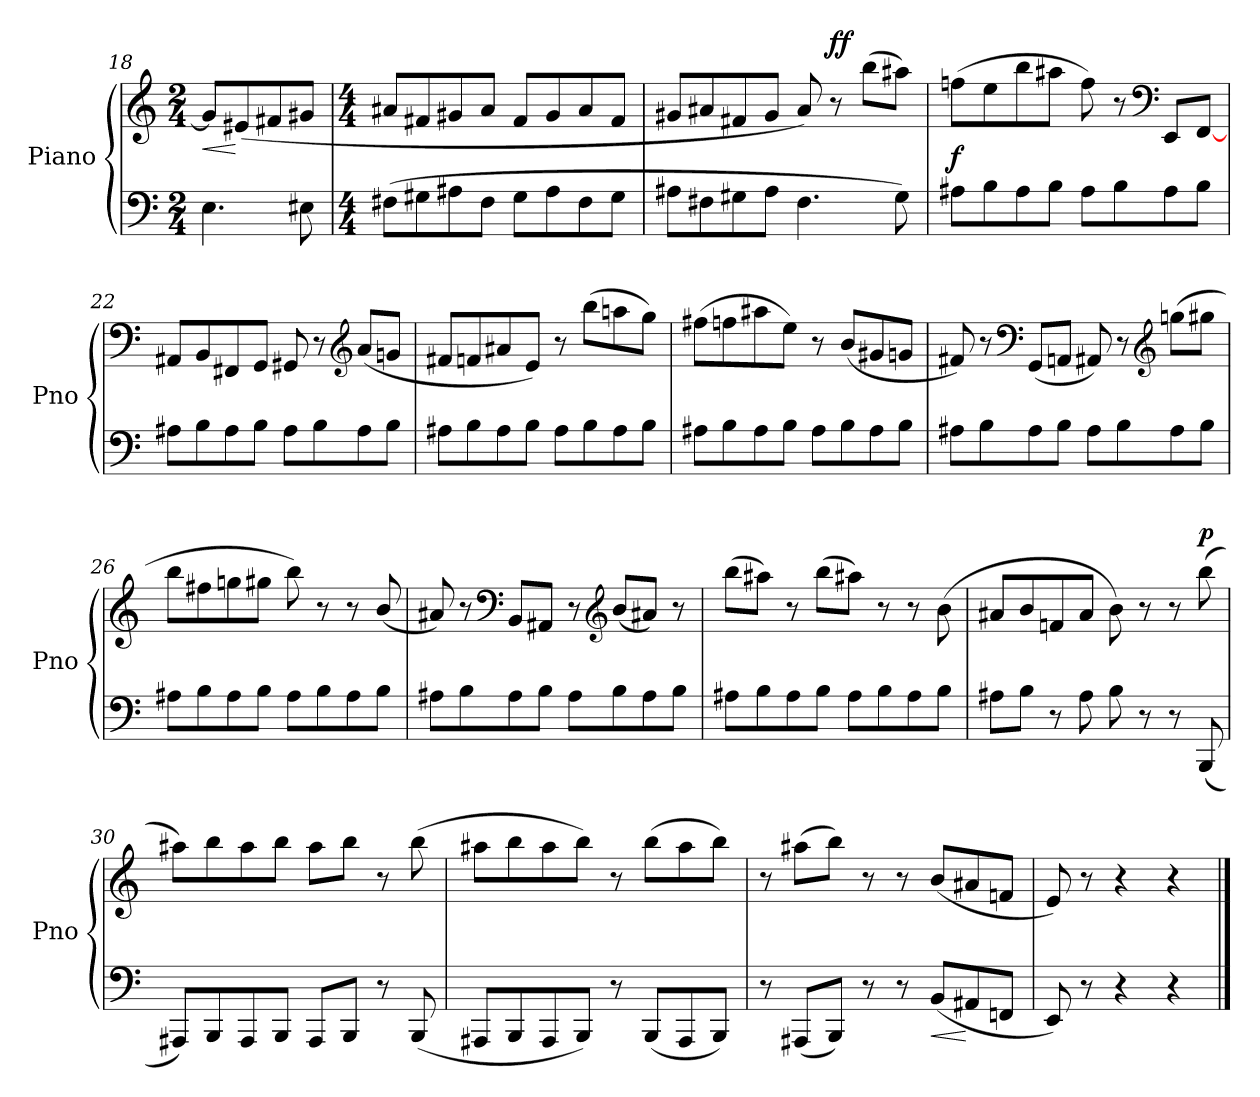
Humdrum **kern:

**kern	**dynam	**kern	**dynam
*part2	*part2	*part1	*part1
*staff2	*staff2	*staff1	*staff1
*I"Piano	*	*I"Piano	*
*I'Pno	*	*I'Pno	*
*clefF4	*	*clefG2	*
*M2/4	*	*M2/4	*
=18	=18	=18	=18
!	!	!	!LO:HP:b
4.E\	.	8g/L]	<
.	.	(8e#X/	[
.	.	8f#X/	.
8E#X\	.	8g#X/J	.
=19	=19	=19	=19
*M4/4	*	*M4/4	*
(8F#X\L	.	8a#X/L	.
8G#X\	.	8f#X/	.
8A#X\	.	8g#X/	.
8F#\J	.	8a#/J	.
8G#\L	.	8f#/L	.
8A#\	.	8g#/	.
8F#\	.	8a#/	.
8G#\J	.	8f#/J	.
=20	=20	=20	=20
8A#X\L	.	8g#X/L	.
8F#X\	.	8a#X/	.
8G#X\	.	8f#X/	.
8A#\J	.	8g#/J	.
4.F#\	.	8a#/)	.
!	!	!	!LO:DY:a
.	.	8r	ff
.	.	(8bb\L	.
8G#\)	.	8aa#X\J)	.
!!LO:LB:g=z
=21	=21	=21	=21
!	!LO:DY:a	!	!
8A#X\L	f	(8ffn\L	.
8B\	.	8ee\	.
8A#\	.	8bb\	.
8B\J	.	8aa#X\J	.
8A#\L	.	8ff\)	.
8B\	.	8r	.
*	*	*clefF4	*
8A#\	.	8EE/L	.
8B\J	.	[8FF/J	.
=22	=22	=22	=22
8A#X\L	.	8AA#X/L	.
8B\	.	8BB/	.
8A#\	.	8FF#X/	.
8B\J	.	8GG/J	.
8A#\L	.	8GG#X/	.
8B\	.	8r	.
*	*	*clefG2	*
8A#\	.	(8a/L	.
8B\J	.	8gn/J	.
=23	=23	=23	=23
8A#X\L	.	8f#X/L	.
8B\	.	8fn/	.
8A#\	.	8a#X/	.
8B\J	.	8e/J)	.
8A#\L	.	8r	.
8B\	.	(8bb\L	.
8A#\	.	8aan\	.
8B\J	.	8gg\J)	.
!!LO:LB:g=z
=24	=24	=24	=24
8A#X\L	.	(8ff#X\L	.
8B\	.	8ffn\	.
8A#\	.	8aa#X\	.
8B\J	.	8ee\J)	.
8A#\L	.	8r	.
8B\	.	(8b/L	.
8A#\	.	8g#X/	.
8B\J	.	8gn/J	.
=25	=25	=25	=25
8A#X\L	.	8f#X/)	.
8B\	.	8r	.
*	*	*clefF4	*
8A#\	.	(8GG/L	.
8B\J	.	8AAn/J	.
8A#\L	.	8AA#X/)	.
8B\	.	8r	.
*	*	*clefG2	*
8A#\	.	(8ggn\L	.
8B\J	.	8gg#X\J	.
=26	=26	=26	=26
8A#X\L	.	8bb\L	.
8B\	.	8ff#X\	.
8A#\	.	8ggn\	.
8B\J	.	8gg#X\J	.
8A#\L	.	8bb\)	.
8B\	.	8r	.
8A#\	.	8r	.
8B\J	.	(8b/	.
!!LO:LB:g=z
=27	=27	=27	=27
8A#X\L	.	8a#X/)	.
8B\	.	8r	.
*	*	*clefF4	*
8A#\	.	8BB/L	.
8B\J	.	8AA#X/J	.
8A#\L	.	8r	.
*	*	*clefG2	*
8B\	.	(8b/L	.
8A#\	.	8a#X/J)	.
8B\J	.	8r	.
=28	=28	=28	=28
8A#X\L	.	(8bb\L	.
8B\	.	8aa#X\J)	.
8A#\	.	8r	.
8B\J	.	(8bb\L	.
8A#\L	.	8aa#X\J)	.
8B\	.	8r	.
8A#\	.	8r	.
8B\J	.	(8b\	.
=29	=29	=29	=29
8A#X\L	.	8a#X/L	.
8B\J	.	8b/	.
8r	.	8fn/	.
8A#\	.	8a#/J	.
8B\	.	8b\)	.
8r	.	8r	.
8r	.	8r	.
!	!	!	!LO:DY:a
(8BBB/	.	(8bb\	p
!!LO:LB:g=z
=30	=30	=30	=30
8AAA#X/L)	.	8aa#X\L)	.
8BBB/	.	8bb\	.
8AAA#/	.	8aa#\	.
8BBB/J	.	8bb\J	.
8AAA#/L	.	8aa#\L	.
8BBB/J	.	8bb\J	.
8r	.	8r	.
(8BBB/	.	(8bb\	.
=31	=31	=31	=31
8AAA#X/L	.	8aa#X\L	.
8BBB/	.	8bb\	.
8AAA#/	.	8aa#\	.
8BBB/J)	.	8bb\J)	.
8r	.	8r	.
(8BBB/L	.	(8bb\L	.
8AAA#/	.	8aa#\	.
8BBB/J)	.	8bb\J)	.
=32	=32	=32	=32
8r	.	8r	.
(8AAA#X/L	.	(8aa#X\L	.
8BBB/J)	.	8bb\J)	.
8r	.	8r	.
8r	.	8r	.
!	!LO:HP:b	!	!
(8BB/L	<	(8b/L	.
8AA#X/	[	8a#X/	.
8FFn/J	.	8fn/J	.
=33	=33	=33	=33
8EE/)	.	8e/)	.
8r	.	8r	.
4r	.	4r	.
4r	.	4r	.
==	==	==	==
*-	*-	*-	*-
